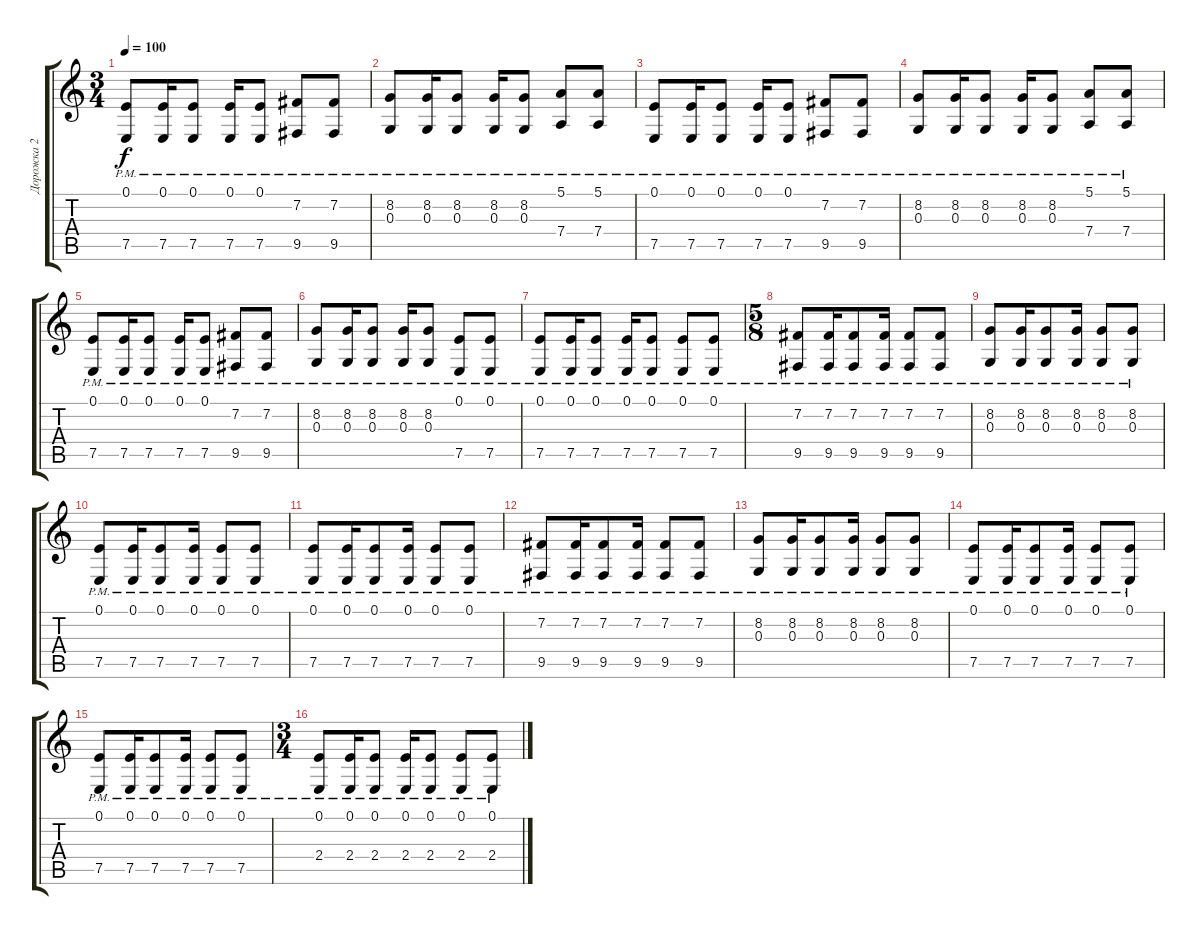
\track ("Дорожка 2" "Дорожка 2") {instrument stringensemble1}
\staff {score tabs}
\tuning (E4 B3 G3 D3 A2 E2) {hide}
\ts (3 4)
\tempo 100
\clef g2
\ks c
(0.1{pm} 7.5{pm}).8{dy f} (0.1{pm} 7.5{pm}).16 (0.1{pm} 7.5{pm}).8 (0.1{pm} 7.5{pm}).16 (0.1{pm} 7.5{pm}).8 (7.2{pm} 9.5{pm}).8 (7.2{pm} 9.5{pm}).8 |
(8.2{pm} 0.3{pm}).8 (8.2{pm} 0.3{pm}).16 (8.2{pm} 0.3{pm}).8 (8.2{pm} 0.3{pm}).16 (8.2{pm} 0.3{pm}).8 (5.1{pm} 7.4{pm}).8 (5.1{pm} 7.4{pm}).8 |
(0.1{pm} 7.5{pm}).8 (0.1{pm} 7.5{pm}).16 (0.1{pm} 7.5{pm}).8 (0.1{pm} 7.5{pm}).16 (0.1{pm} 7.5{pm}).8 (7.2{pm} 9.5{pm}).8 (7.2{pm} 9.5{pm}).8 |
(8.2{pm} 0.3{pm}).8 (8.2{pm} 0.3{pm}).16 (8.2{pm} 0.3{pm}).8 (8.2{pm} 0.3{pm}).16 (8.2{pm} 0.3{pm}).8 (5.1{pm} 7.4{pm}).8 (5.1{pm} 7.4{pm}).8 |
(0.1{pm} 7.5{pm}).8 (0.1{pm} 7.5{pm}).16 (0.1{pm} 7.5{pm}).8 (0.1{pm} 7.5{pm}).16 (0.1{pm} 7.5{pm}).8 (7.2{pm} 9.5{pm}).8 (7.2{pm} 9.5{pm}).8 |
(8.2{pm} 0.3{pm}).8 (8.2{pm} 0.3{pm}).16 (8.2{pm} 0.3{pm}).8 (8.2{pm} 0.3{pm}).16 (8.2{pm} 0.3{pm}).8 (0.1{pm} 7.5{pm}).8 (0.1{pm} 7.5{pm}).8 |
(0.1{pm} 7.5{pm}).8 (0.1{pm} 7.5{pm}).16 (0.1{pm} 7.5{pm}).8 (0.1{pm} 7.5{pm}).16 (0.1{pm} 7.5{pm}).8 (0.1{pm} 7.5{pm}).8 (0.1{pm} 7.5{pm}).8 |
\ts (5 8)
(7.2{pm} 9.5{pm}).8 (7.2{pm} 9.5{pm}).16 (7.2{pm} 9.5{pm}).8 (7.2{pm} 9.5{pm}).16 (7.2{pm} 9.5{pm}).8 (7.2{pm} 9.5{pm}).8 |
(8.2{pm} 0.3{pm}).8 (8.2{pm} 0.3{pm}).16 (8.2{pm} 0.3{pm}).8 (8.2{pm} 0.3{pm}).16 (8.2{pm} 0.3{pm}).8 (8.2{pm} 0.3{pm}).8 |
(0.1{pm} 7.5{pm}).8 (0.1{pm} 7.5{pm}).16 (0.1{pm} 7.5{pm}).8 (0.1{pm} 7.5{pm}).16 (0.1{pm} 7.5{pm}).8 (0.1{pm} 7.5{pm}).8 |
(0.1{pm} 7.5{pm}).8 (0.1{pm} 7.5{pm}).16 (0.1{pm} 7.5{pm}).8 (0.1{pm} 7.5{pm}).16 (0.1{pm} 7.5{pm}).8 (0.1{pm} 7.5{pm}).8 |
(7.2{pm} 9.5{pm}).8 (7.2{pm} 9.5{pm}).16 (7.2{pm} 9.5{pm}).8 (7.2{pm} 9.5{pm}).16 (7.2{pm} 9.5{pm}).8 (7.2{pm} 9.5{pm}).8 |
(8.2{pm} 0.3{pm}).8 (8.2{pm} 0.3{pm}).16 (8.2{pm} 0.3{pm}).8 (8.2{pm} 0.3{pm}).16 (8.2{pm} 0.3{pm}).8 (8.2{pm} 0.3{pm}).8 |
(0.1{pm} 7.5{pm}).8 (0.1{pm} 7.5{pm}).16 (0.1{pm} 7.5{pm}).8 (0.1{pm} 7.5{pm}).16 (0.1{pm} 7.5{pm}).8 (0.1{pm} 7.5{pm}).8 |
(0.1{pm} 7.5{pm}).8 (0.1{pm} 7.5{pm}).16 (0.1{pm} 7.5{pm}).8 (0.1{pm} 7.5{pm}).16 (0.1{pm} 7.5{pm}).8 (0.1{pm} 7.5{pm}).8 |
\ts (3 4)
(0.1{pm} 2.4{pm}).8 (0.1{pm} 2.4{pm}).16 (0.1{pm} 2.4{pm}).8 (0.1{pm} 2.4{pm}).16 (0.1{pm} 2.4{pm}).8 (0.1{pm} 2.4{pm}).8 (0.1{pm} 2.4{pm}).8
